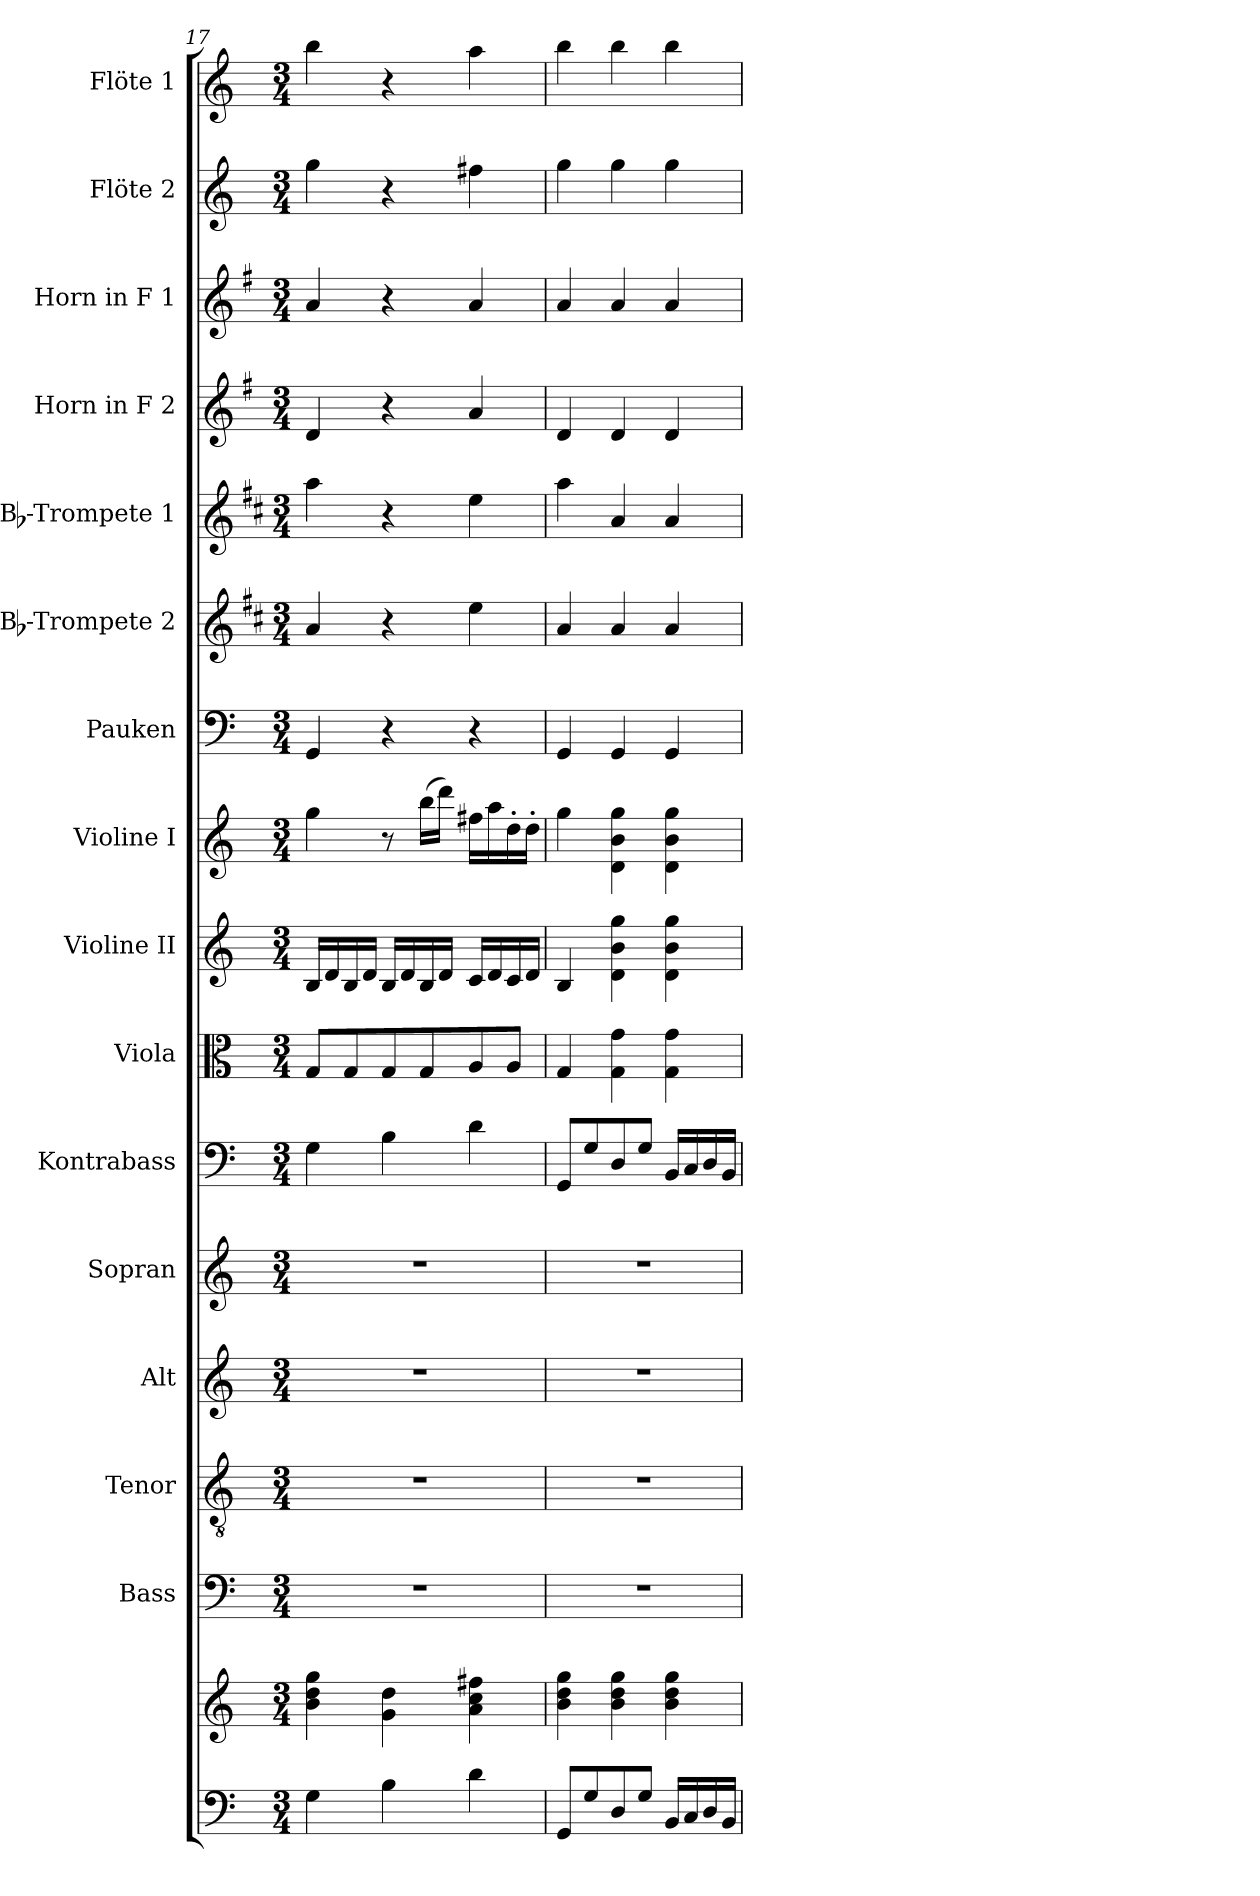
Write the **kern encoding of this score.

**kern	**kern	**kern	**kern	**kern	**kern	**kern	**kern	**kern	**kern	**kern	**kern	**kern	**kern	**kern	**kern	**kern
*part16	*part16	*part15	*part14	*part13	*part12	*part11	*part10	*part9	*part8	*part7	*part6	*part5	*part4	*part3	*part2	*part1
*staff17	*staff16	*staff15	*staff14	*staff13	*staff12	*staff11	*staff10	*staff9	*staff8	*staff7	*staff6	*staff5	*staff4	*staff3	*staff2	*staff1
*	*	*I"Bass	*I"Tenor	*I"Alt	*I"Sopran	*I"Kontrabass	*I"Viola	*I"Violine II	*I"Violine I	*I"Pauken	*I"Bb-Trompete 2	*I"Bb-Trompete 1	*I"Horn in F 2	*I"Horn in F 1	*I"Flöte 2	*I"Flöte 1
*	*	*I'B.	*I'T.	*I'A.	*I'S.	*I'Kb.	*I'Vla.	*I'Vl. II	*I'Vl. I	*I'Pk.	*I'Bb Trp. 2	*I'Bb Trp. 1	*	*	*I'Fl. 2	*I'Fl. 1
*clefF4	*clefG2	*clefF4	*clefGv2	*clefG2	*clefG2	*clefF4	*clefC3	*clefG2	*clefG2	*clefF4	*clefG2	*clefG2	*clefG2	*clefG2	*clefG2	*clefG2
*	*	*	*	*	*	*ITrd7c12	*	*	*	*	*ITrd1c2	*ITrd1c2	*ITrd4c7	*ITrd4c7	*	*
*k[]	*k[]	*k[]	*k[]	*k[]	*k[]	*k[]	*k[]	*k[]	*k[]	*k[]	*k[]	*k[]	*k[]	*k[]	*k[]	*k[]
*C:	*C:	*C:	*C:	*C:	*C:	*C:	*C:	*C:	*C:	*C:	*C:	*C:	*C:	*C:	*C:	*C:
*M3/4	*M3/4	*M3/4	*M3/4	*M3/4	*M3/4	*M3/4	*M3/4	*M3/4	*M3/4	*M3/4	*M3/4	*M3/4	*M3/4	*M3/4	*M3/4	*M3/4
=17	=17	=17	=17	=17	=17	=17	=17	=17	=17	=17	=17	=17	=17	=17	=17	=17
4G\	4b\ 4dd\ 4gg\	2.r	2.r	2.r	2.r	4GG\	8G/L	16B/LL	4gg\	4GG/	4g/	4gg\	4G/	4d/	4gg\	4bb\
.	.	.	.	.	.	.	.	16d/	.	.	.	.	.	.	.	.
.	.	.	.	.	.	.	8G/	16B/	.	.	.	.	.	.	.	.
.	.	.	.	.	.	.	.	16d/JJ	.	.	.	.	.	.	.	.
4B\	4g\ 4dd\	.	.	.	.	4BB\	8G/	16B/LL	8r	4r	4r	4r	4r	4r	4r	4r
.	.	.	.	.	.	.	.	16d/	.	.	.	.	.	.	.	.
.	.	.	.	.	.	.	8G/	16B/	(>16bb\LL	.	.	.	.	.	.	.
.	.	.	.	.	.	.	.	16d/JJ	16ddd\JJ)	.	.	.	.	.	.	.
4d\	4a\ 4cc\ 4ff#X\	.	.	.	.	4D\	8A/	16c/LL	16ff#X\LL	4r	4dd\	4dd\	4d/	4d/	4ff#X\	4aa\
.	.	.	.	.	.	.	.	16d/	16aa\	.	.	.	.	.	.	.
.	.	.	.	.	.	.	8A/J	16c/	16dd'>\	.	.	.	.	.	.	.
.	.	.	.	.	.	.	.	16d/JJ	16dd'>\JJ	.	.	.	.	.	.	.
=18	=18	=18	=18	=18	=18	=18	=18	=18	=18	=18	=18	=18	=18	=18	=18	=18
8GG/L	4b\ 4dd\ 4gg\	2.r	2.r	2.r	2.r	8GGG/L	4G/	4B/	4gg\	4GG/	4g/	4gg\	4G/	4d/	4gg\	4bb\
8G/	.	.	.	.	.	8GG/	.	.	.	.	.	.	.	.	.	.
8D/	4b\ 4dd\ 4gg\	.	.	.	.	8DD/	4G\ 4g\	4d\ 4b\ 4gg\	4d\ 4b\ 4gg\	4GG/	4g/	4g/	4G/	4d/	4gg\	4bb\
8G/J	.	.	.	.	.	8GG/J	.	.	.	.	.	.	.	.	.	.
16BB/LL	4b\ 4dd\ 4gg\	.	.	.	.	16BBB/LL	4G\ 4g\	4d\ 4b\ 4gg\	4d\ 4b\ 4gg\	4GG/	4g/	4g/	4G/	4d/	4gg\	4bb\
16C/	.	.	.	.	.	16CC/	.	.	.	.	.	.	.	.	.	.
16D/	.	.	.	.	.	16DD/	.	.	.	.	.	.	.	.	.	.
16BB/JJ	.	.	.	.	.	16BBB/JJ	.	.	.	.	.	.	.	.	.	.
=	=	=	=	=	=	=	=	=	=	=	=	=	=	=	=	=
*-	*-	*-	*-	*-	*-	*-	*-	*-	*-	*-	*-	*-	*-	*-	*-	*-
